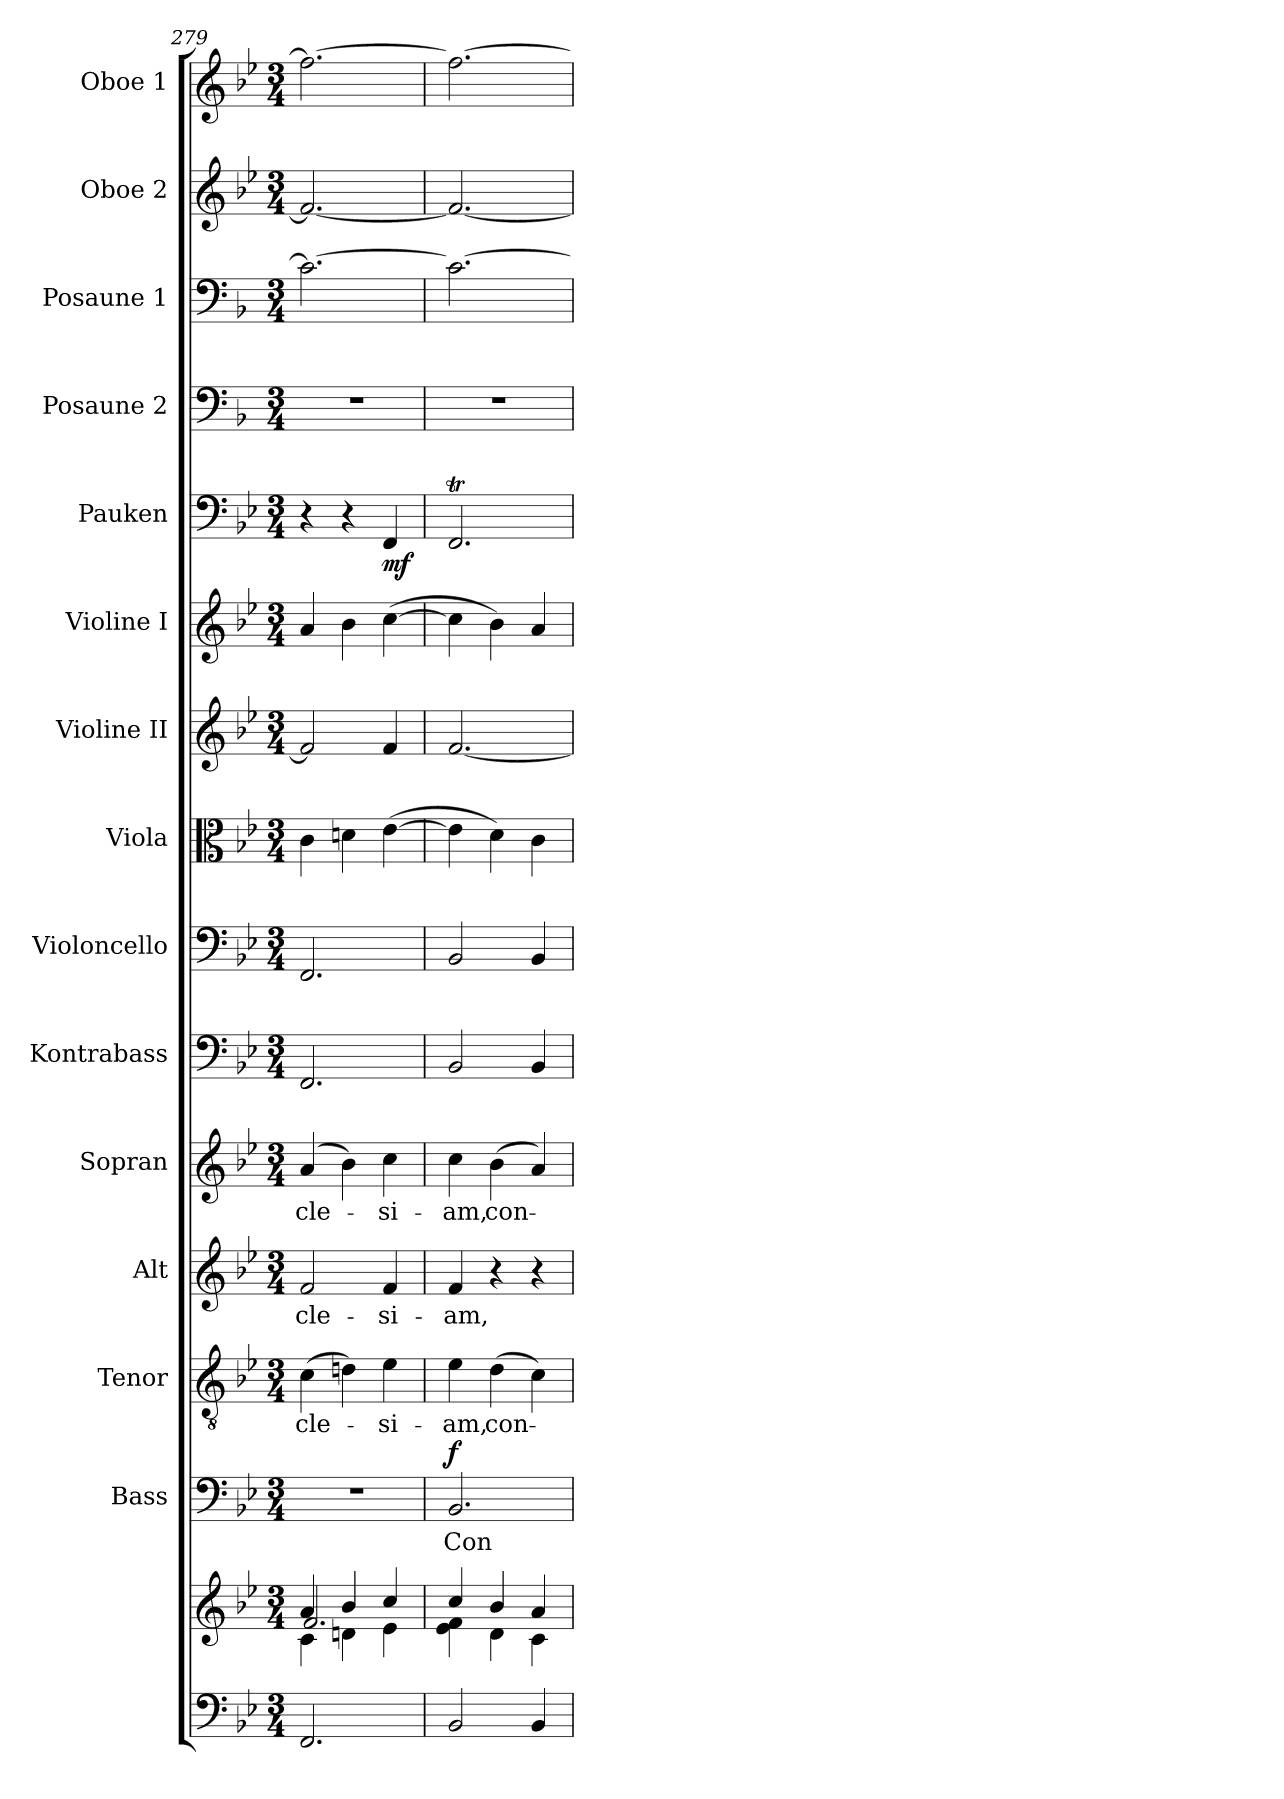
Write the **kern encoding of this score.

**kern	**kern	**kern	**text	**dynam	**kern	**text	**kern	**text	**kern	**text	**kern	**kern	**kern	**kern	**kern	**kern	**dynam	**kern	**kern	**kern	**kern
*part15	*part15	*part14	*part14	*part14	*part13	*part13	*part12	*part12	*part11	*part11	*part10	*part9	*part8	*part7	*part6	*part5	*part5	*part4	*part3	*part2	*part1
*staff16	*staff15	*staff14	*staff14	*staff14	*staff13	*staff13	*staff12	*staff12	*staff11	*staff11	*staff10	*staff9	*staff8	*staff7	*staff6	*staff5	*staff5	*staff4	*staff3	*staff2	*staff1
*	*	*I"Bass	*	*	*I"Tenor	*	*I"Alt	*	*I"Sopran	*	*I"Kontrabass	*I"Violoncello	*I"Viola	*I"Violine II	*I"Violine I	*I"Pauken	*	*I"Posaune 2	*I"Posaune 1	*I"Oboe 2	*I"Oboe 1
*	*	*I'B.	*	*	*I'T.	*	*I'A.	*	*I'S.	*	*I'Kb.	*I'Vc.	*I'Vla.	*I'Vl. II	*I'Vl. I	*I'Pk.	*	*I'Pos. 2	*I'Pos. 1	*I'Ob. 2	*I'Ob. 1
*clefF4	*clefG2	*clefF4	*	*	*clefGv2	*	*clefG2	*	*clefG2	*	*clefF4	*clefF4	*clefC3	*clefG2	*clefG2	*clefF4	*	*clefF4	*clefF4	*clefG2	*clefG2
*	*	*	*	*	*	*	*	*	*	*	*ITrd7c12	*	*	*	*	*	*	*ITrd4c7	*ITrd4c7	*	*
*k[b-e-]	*k[b-e-]	*k[b-e-]	*	*	*k[b-e-]	*	*k[b-e-]	*	*k[b-e-]	*	*k[b-e-]	*k[b-e-]	*k[b-e-]	*k[b-e-]	*k[b-e-]	*k[b-e-]	*	*k[b-e-]	*k[b-e-]	*k[b-e-]	*k[b-e-]
*B-:	*B-:	*B-:	*	*	*B-:	*	*B-:	*	*B-:	*	*B-:	*B-:	*B-:	*B-:	*B-:	*B-:	*	*B-:	*B-:	*B-:	*B-:
*M3/4	*M3/4	*M3/4	*	*	*M3/4	*	*M3/4	*	*M3/4	*	*M3/4	*M3/4	*M3/4	*M3/4	*M3/4	*M3/4	*	*M3/4	*M3/4	*M3/4	*M3/4
=279	=279	=279	=279	=279	=279	=279	=279	=279	=279	=279	=279	=279	=279	=279	=279	=279	=279	=279	=279	=279	=279
*	*^	*	*	*	*	*	*	*	*	*	*	*	*	*	*	*	*	*	*	*	*
*	*	*^	*	*	*	*	*	*	*	*	*	*	*	*	*	*	*	*	*	*	*	*
!	!	!	!	!	!	!	!	!LO:LY:b	!	!LO:LY:b	!	!LO:LY:b	!	!	!	!	!	!	!	!	!	!	!
2.FF/	4a/	4c\	2.f/	2.r	.	.	(>4c\	-cle-	2f/	-cle-	(4a/	-cle-	2.FFF/	2.FF/	4c\	2f/]	4a/	4r	.	2.r	2.F\_	2.f/_	2.ff\_
.	4b-/	4dn\	.	.	.	.	4dn\)	.	.	.	4b-\)	.	.	.	4dn\	.	4b-\	4r	.	.	.	.	.
!	!	!	!	!	!	!	!	!LO:LY:b	!	!LO:LY:b	!	!LO:LY:b	!	!	!	!	!	!	!LO:DY:b	!	!	!	!
.	4cc/	4e-\	.	.	.	.	4e-\	-si-	4f/	-si-	4cc\	-si-	.	.	(>[4e-\	4f/	(>[4cc\	4FF/	mf	.	.	.	.
*	*	*v	*v	*	*	*	*	*	*	*	*	*	*	*	*	*	*	*	*	*	*	*	*
=280	=280	=280	=280	=280	=280	=280	=280	=280	=280	=280	=280	=280	=280	=280	=280	=280	=280	=280	=280	=280	=280	=280
!	!	!	!	!LO:LY:b	!LO:DY:a	!	!LO:LY:b	!	!LO:LY:b	!	!LO:LY:b	!	!	!	!	!	!	!	!	!	!	!
2BB-/	4cc/	4e-\ 4f\	2.BB-/	Con-	f	4e-\	-am,	4f/	-am,	4cc\	-am,	2BBB-/	2BB-/	4e-\]	[2.f/	4cc\]	2.FFT/	.	2.r	2.F\_	2.f/_	2.ff\_
!	!	!	!	!	!	!	!LO:LY:b	!	!	!	!LO:LY:b	!	!	!	!	!	!	!	!	!	!	!
.	4b-/	4d\	.	.	.	(>4d\	con-	4r	.	(>4b-\	con-	.	.	4d\)	.	4b-\)	.	.	.	.	.	.
4BB-/	4a/	4c\	.	.	.	4c\)	.	4r	.	4a/)	.	4BBB-/	4BB-/	4c\	.	4a/	.	.	.	.	.	.
*	*v	*v	*	*	*	*	*	*	*	*	*	*	*	*	*	*	*	*	*	*	*	*
=	=	=	=	=	=	=	=	=	=	=	=	=	=	=	=	=	=	=	=	=	=
*-	*-	*-	*-	*-	*-	*-	*-	*-	*-	*-	*-	*-	*-	*-	*-	*-	*-	*-	*-	*-	*-
